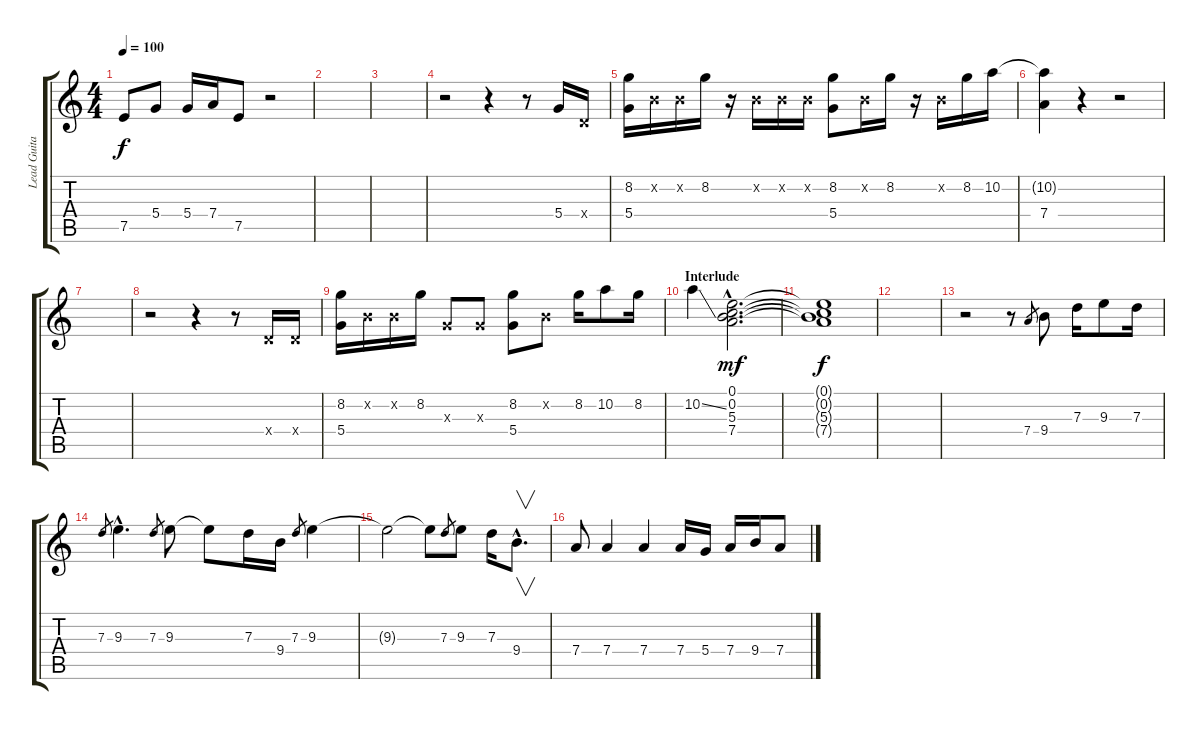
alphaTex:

\track ("Lead Guitar" "Lead Guita") {instrument electricguitarjazz}
\staff {score tabs}
\tuning (E4 B3 G3 D3 A2 E2) {hide}
\ts (4 4)
\tempo 100
\clef g2
\ks c
7.5.8{dy f} 5.4.8 5.4.16 7.4.16 7.5.8 r.2 |
|
|
r.2 r.4 r.8 5.4.16 0.4{x}.16 |
(8.2 5.4).16 0.2{x}.16 0.2{x}.16 8.2.16 r.16 0.2{x}.16 0.2{x}.16 0.2{x}.16 (8.2 5.4).8 0.2{x}.16 8.2.16 r.16 0.2{x}.16 8.2.16 10.2.16 |
(10.2{t} 7.4).4 r.4 r.2 |
|
r.2 r.4 r.8 0.4{x}.16 0.4{x}.16 |
(8.2 5.4).16 0.2{x}.16 0.2{x}.16 8.2.16 0.3{x}.8 0.3{x}.8 (8.2 5.4).8 0.2{x}.8 8.2.16 10.2.8 8.2.16 |
\section ("" "Interlude")
10.2{ss}.4 (0.1{hac} 0.2{hac} 5.3{hac} 7.4{hac}).2{d dy mf} |
(0.1{t} 0.2{t} 5.3{t} 7.4{t}).1{dy f} |
|
r.2 r.8 7.4.8{gr} 9.4.8 7.3.16 9.3.8 7.3.16 |
7.3.8{gr} 9.3{hac}.4{d} 7.3.8{gr} 9.3.8 9.3{t}.8 7.3.16 9.4.16 7.3.8{gr} 9.3.4 |
9.3{t}.2 9.3{t}.8 7.3.8{gr} 9.3.8 7.3.16 9.4{hac}.8{v d} |
7.4.8 7.4.4 7.4.4 7.4.16 5.4.16 7.4.16 9.4.16 7.4.8
